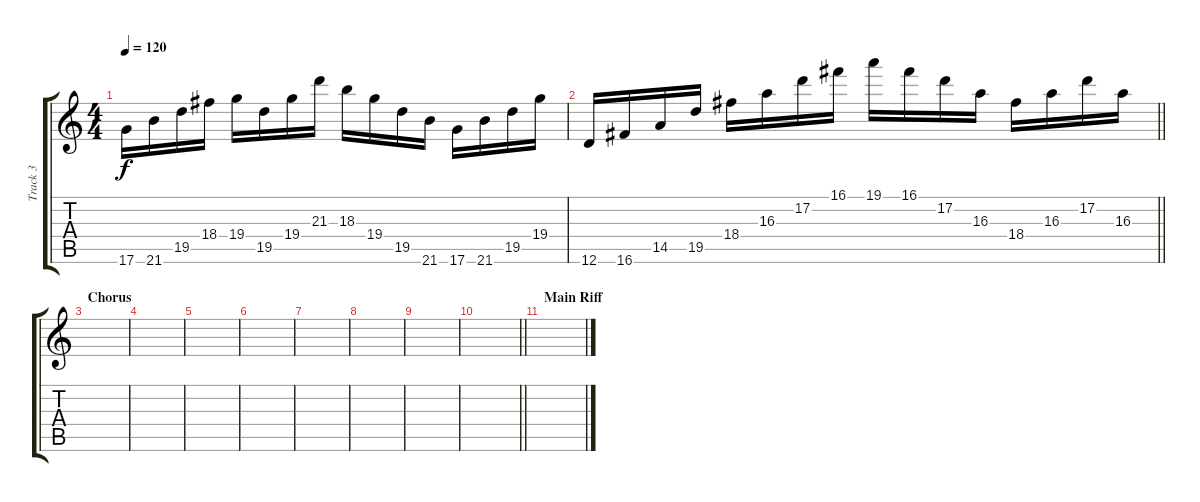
\track ("Track 3" "Track 3") {instrument distortionguitar}
\staff {score tabs}
\tuning (D4 A3 F3 C3 G2 D2) {hide}
\ts (4 4)
\tempo 120
\clef g2
\ks c
17.6.16{dy f} 21.6.16 19.5.16 18.4.16 19.4.16 19.5.16 19.4.16 21.3.16 18.3.16 19.4.16 19.5.16 21.6.16 17.6.16 21.6.16 19.5.16 19.4.16 |
\barLineRight lightlight
12.6.16 16.6.16 14.5.16 19.5.16 18.4.16 16.3.16 17.2.16 16.1.16 19.1.16 16.1.16 17.2.16 16.3.16 18.4.16 16.3.16 17.2.16 16.3.16 |
\section ("" "Chorus")
|
|
|
|
|
|
|
\barLineRight lightlight
|
\section ("" "Main Riff")
